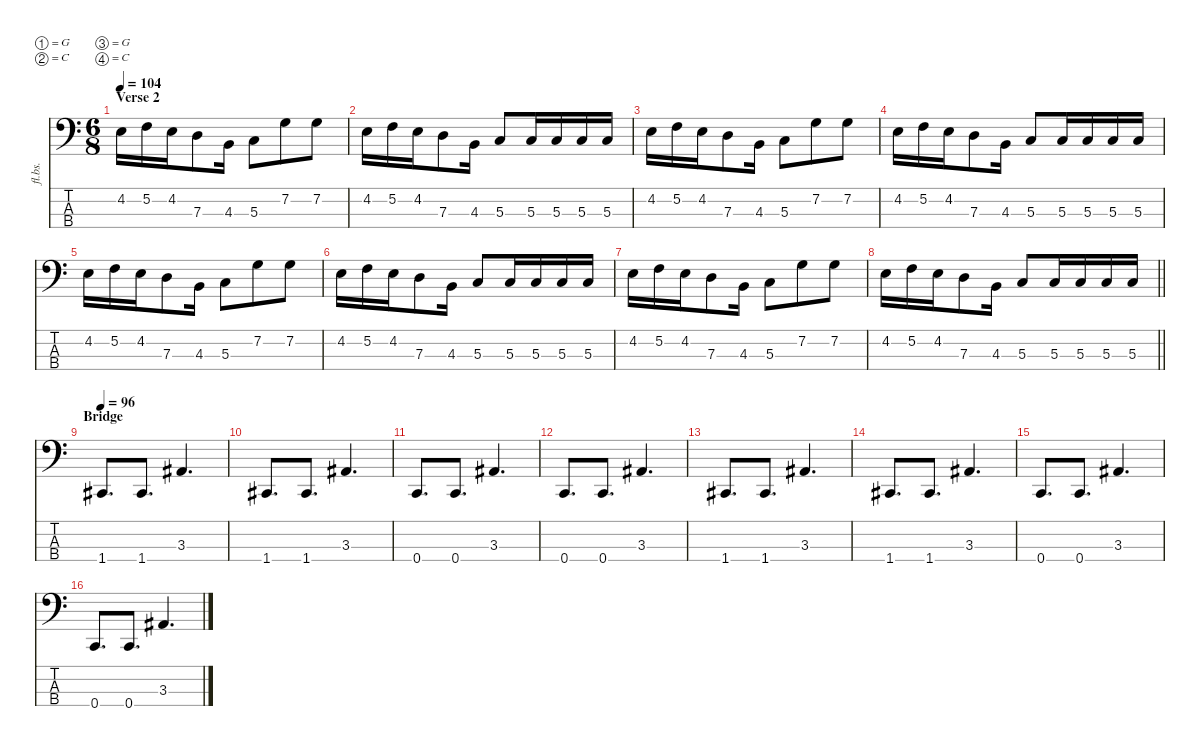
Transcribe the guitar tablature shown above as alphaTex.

\defaultSystemsLayout 4
\hideDynamics
\bracketExtendMode nobrackets
\otherSystemsTrackNameOrientation horizontal
\track ("Craig McFarland" "fl.bs.") {instrument fretlessbass}
\staff {score tabs}
\tuning (G2 C2 G1 C1)
\ts (6 8)
\section ("" "Verse 2")
\tempo 104
\clef f4
\ks c
4.2.16{dy f beam Down} 5.2.16{beam Down} 4.2.16{beam Down} 7.3.8{beam Down} 4.3.16{beam Down} 5.3.8{beam Down} 7.2.8{beam Down} 7.2.8{beam Down} |
4.2.16{beam Down} 5.2.16{beam Down} 4.2.16{beam Down} 7.3.8{beam Down} 4.3.16{beam Down} 5.3.8{beam Up} 5.3.16{beam Up} 5.3.16{beam Up} 5.3.16{beam Up} 5.3.16{beam Up} |
4.2.16{beam Down} 5.2.16{beam Down} 4.2.16{beam Down} 7.3.8{beam Down} 4.3.16{beam Down} 5.3.8{beam Down} 7.2.8{beam Down} 7.2.8{beam Down} |
4.2.16{beam Down} 5.2.16{beam Down} 4.2.16{beam Down} 7.3.8{beam Down} 4.3.16{beam Down} 5.3.8{beam Up} 5.3.16{beam Up} 5.3.16{beam Up} 5.3.16{beam Up} 5.3.16{beam Up} |
4.2.16{beam Down} 5.2.16{beam Down} 4.2.16{beam Down} 7.3.8{beam Down} 4.3.16{beam Down} 5.3.8{beam Down} 7.2.8{beam Down} 7.2.8{beam Down} |
4.2.16{beam Down} 5.2.16{beam Down} 4.2.16{beam Down} 7.3.8{beam Down} 4.3.16{beam Down} 5.3.8{beam Up} 5.3.16{beam Up} 5.3.16{beam Up} 5.3.16{beam Up} 5.3.16{beam Up} |
4.2.16{beam Down} 5.2.16{beam Down} 4.2.16{beam Down} 7.3.8{beam Down} 4.3.16{beam Down} 5.3.8{beam Down} 7.2.8{beam Down} 7.2.8{beam Down} |
\barLineRight lightlight
4.2.16{beam Down} 5.2.16{beam Down} 4.2.16{beam Down} 7.3.8{beam Down} 4.3.16{beam Down} 5.3.8{beam Up} 5.3.16{beam Up} 5.3.16{beam Up} 5.3.16{beam Up} 5.3.16{beam Up} |
\section ("" "Bridge")
\tempo 96
1.4{acc #}.8{d beam Up} 1.4{acc #}.8{d beam Up} 3.3{acc #}.4{d beam Up} |
1.4{acc #}.8{d beam Up} 1.4{acc #}.8{d beam Up} 3.3{acc #}.4{d beam Up} |
0.4.8{d beam Up} 0.4.8{d beam Up} 3.3{acc #}.4{d beam Up} |
0.4.8{d beam Up} 0.4.8{d beam Up} 3.3{acc #}.4{d beam Up} |
1.4{acc #}.8{d beam Up} 1.4{acc #}.8{d beam Up} 3.3{acc #}.4{d beam Up} |
1.4{acc #}.8{d beam Up} 1.4{acc #}.8{d beam Up} 3.3{acc #}.4{d beam Up} |
0.4.8{d beam Up} 0.4.8{d beam Up} 3.3{acc #}.4{d beam Up} |
0.4.8{d beam Up} 0.4.8{d beam Up} 3.3{acc #}.4{d beam Up}
